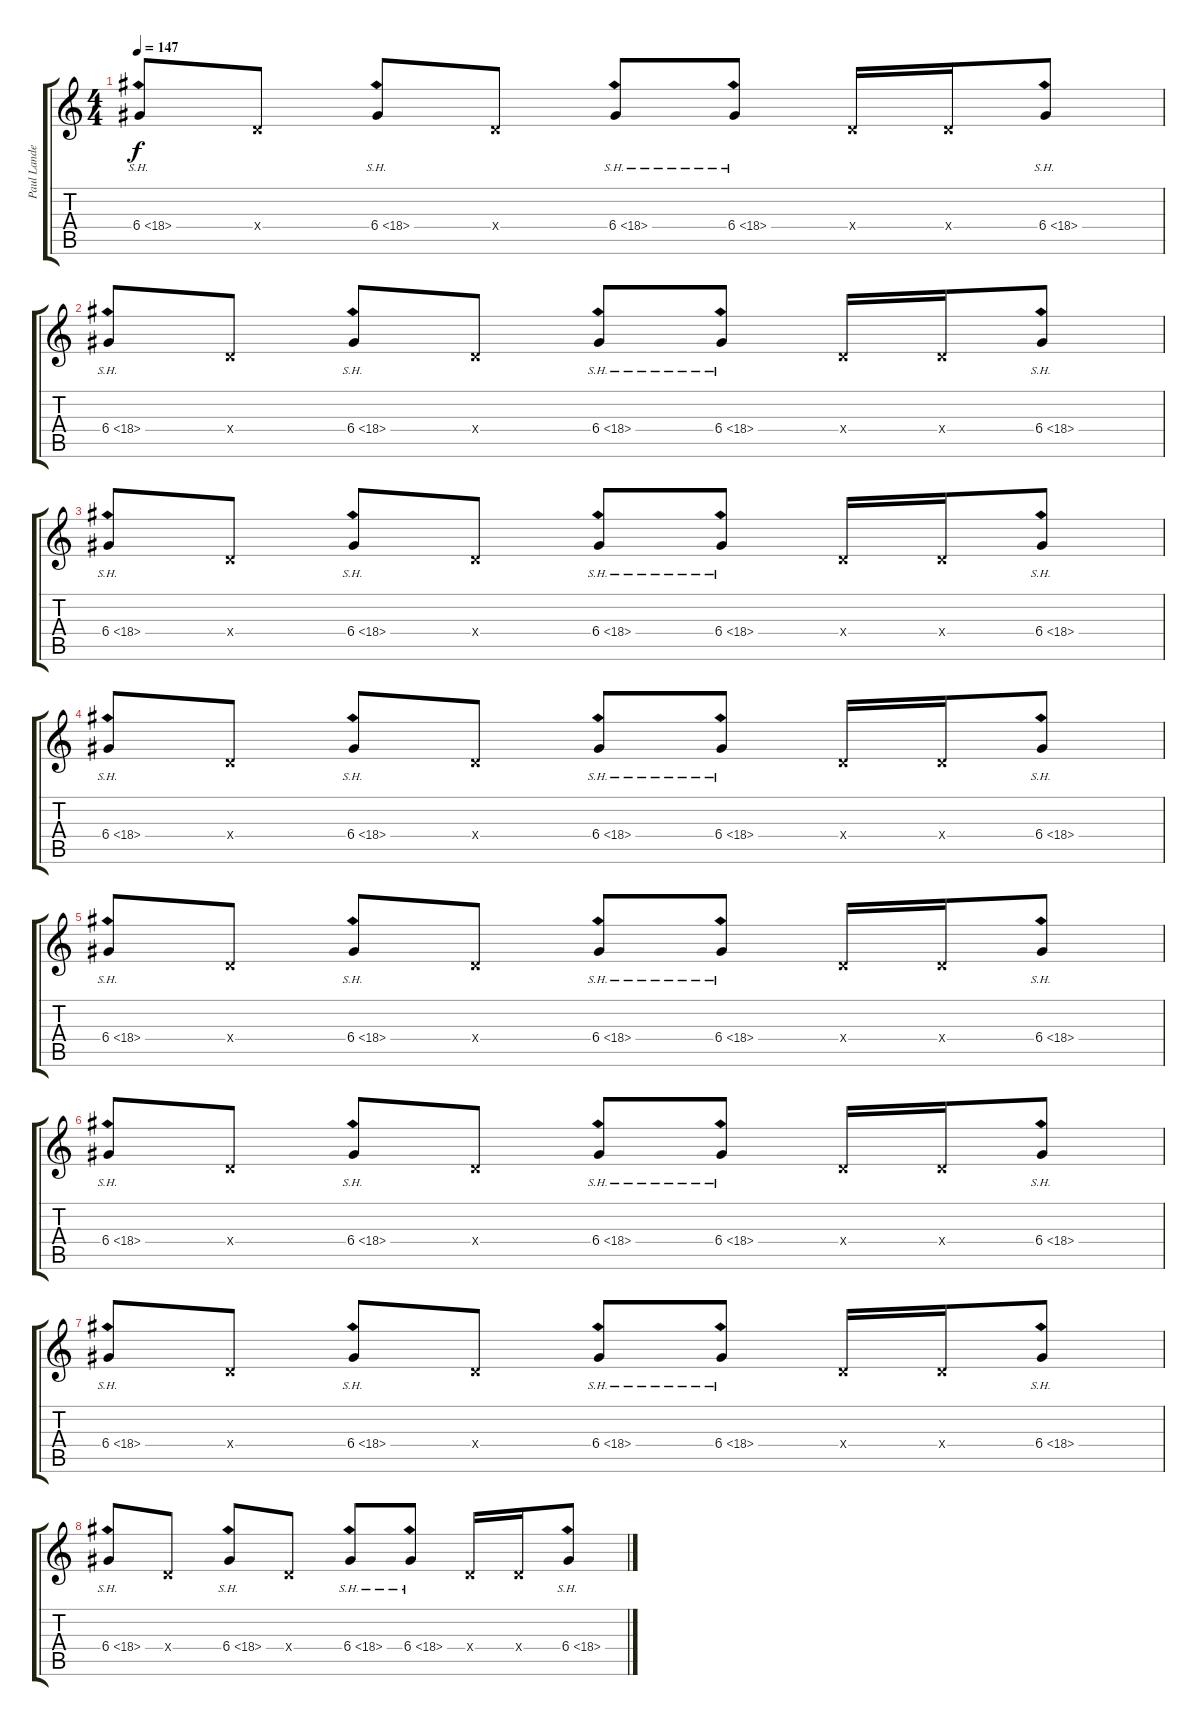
\track ("Paul Landers (Guitar 2)" "Paul Lande") {instrument distortionguitar}
\staff {score tabs}
\tuning (E4 B3 G3 D3 A2 D2) {hide}
\ts (4 4)
\tempo 147
\clef g2
\ks c
6.4{sh 12}.8{dy f volume 11} 0.4{x}.8 6.4{sh 12}.8 0.4{x}.8 6.4{sh 12}.8 6.4{sh 12}.8 0.4{x}.16 0.4{x}.16 6.4{sh 12}.8 |
6.4{sh 12}.8{volume 11} 0.4{x}.8 6.4{sh 12}.8 0.4{x}.8 6.4{sh 12}.8 6.4{sh 12}.8 0.4{x}.16 0.4{x}.16 6.4{sh 12}.8 |
6.4{sh 12}.8{volume 11} 0.4{x}.8 6.4{sh 12}.8 0.4{x}.8 6.4{sh 12}.8 6.4{sh 12}.8 0.4{x}.16 0.4{x}.16 6.4{sh 12}.8 |
6.4{sh 12}.8{volume 11} 0.4{x}.8 6.4{sh 12}.8 0.4{x}.8 6.4{sh 12}.8 6.4{sh 12}.8 0.4{x}.16 0.4{x}.16 6.4{sh 12}.8 |
6.4{sh 12}.8{volume 11} 0.4{x}.8 6.4{sh 12}.8 0.4{x}.8 6.4{sh 12}.8 6.4{sh 12}.8 0.4{x}.16 0.4{x}.16 6.4{sh 12}.8 |
6.4{sh 12}.8{volume 11} 0.4{x}.8 6.4{sh 12}.8 0.4{x}.8 6.4{sh 12}.8 6.4{sh 12}.8 0.4{x}.16 0.4{x}.16 6.4{sh 12}.8 |
6.4{sh 12}.8{volume 11} 0.4{x}.8 6.4{sh 12}.8 0.4{x}.8 6.4{sh 12}.8 6.4{sh 12}.8 0.4{x}.16 0.4{x}.16 6.4{sh 12}.8 |
6.4{sh 12}.8{volume 11} 0.4{x}.8 6.4{sh 12}.8 0.4{x}.8 6.4{sh 12}.8 6.4{sh 12}.8 0.4{x}.16 0.4{x}.16 6.4{sh 12}.8
